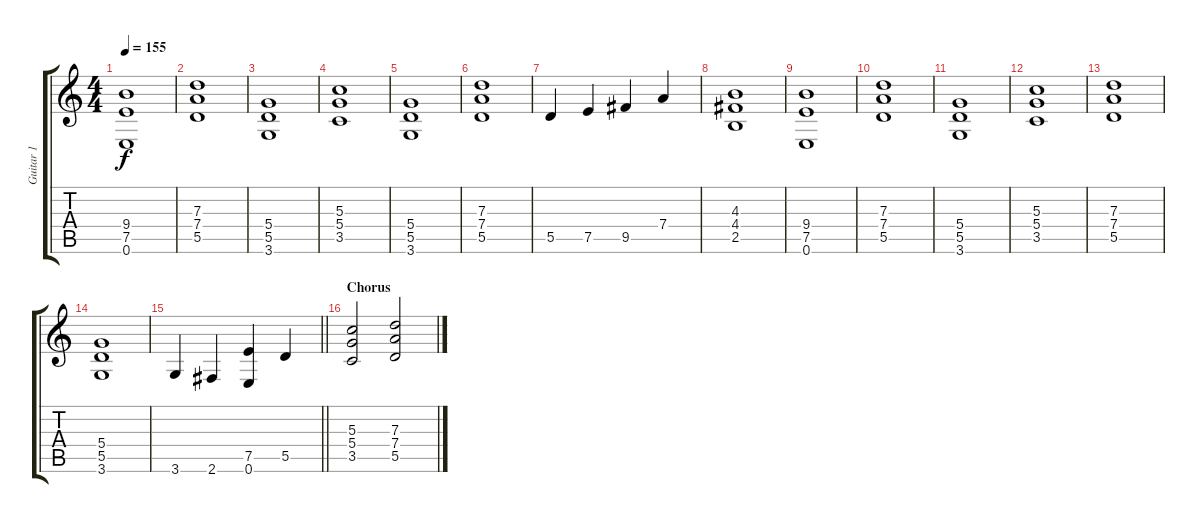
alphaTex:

\track ("Guitar 1" "Guitar 1") {instrument distortionguitar}
\staff {score tabs}
\tuning (E4 B3 G3 D3 A2 E2) {hide}
\ts (4 4)
\tempo 155
\clef g2
\ks c
(9.4 7.5 0.6).1{dy f} |
(7.3 7.4 5.5).1 |
(5.4 5.5 3.6).1 |
(5.3 5.4 3.5).1 |
(5.4 5.5 3.6).1 |
(7.3 7.4 5.5).1 |
5.5.4 7.5.4 9.5.4 7.4.4 |
(4.3 4.4 2.5).1 |
(9.4 7.5 0.6).1 |
(7.3 7.4 5.5).1 |
(5.4 5.5 3.6).1 |
(5.3 5.4 3.5).1 |
(7.3 7.4 5.5).1 |
(5.4 5.5 3.6).1 |
\barLineRight lightlight
3.6.4 2.6.4 (7.5 0.6).4 5.5.4 |
\section ("" "Chorus")
(5.3 5.4 3.5).2 (7.3 7.4 5.5).2
